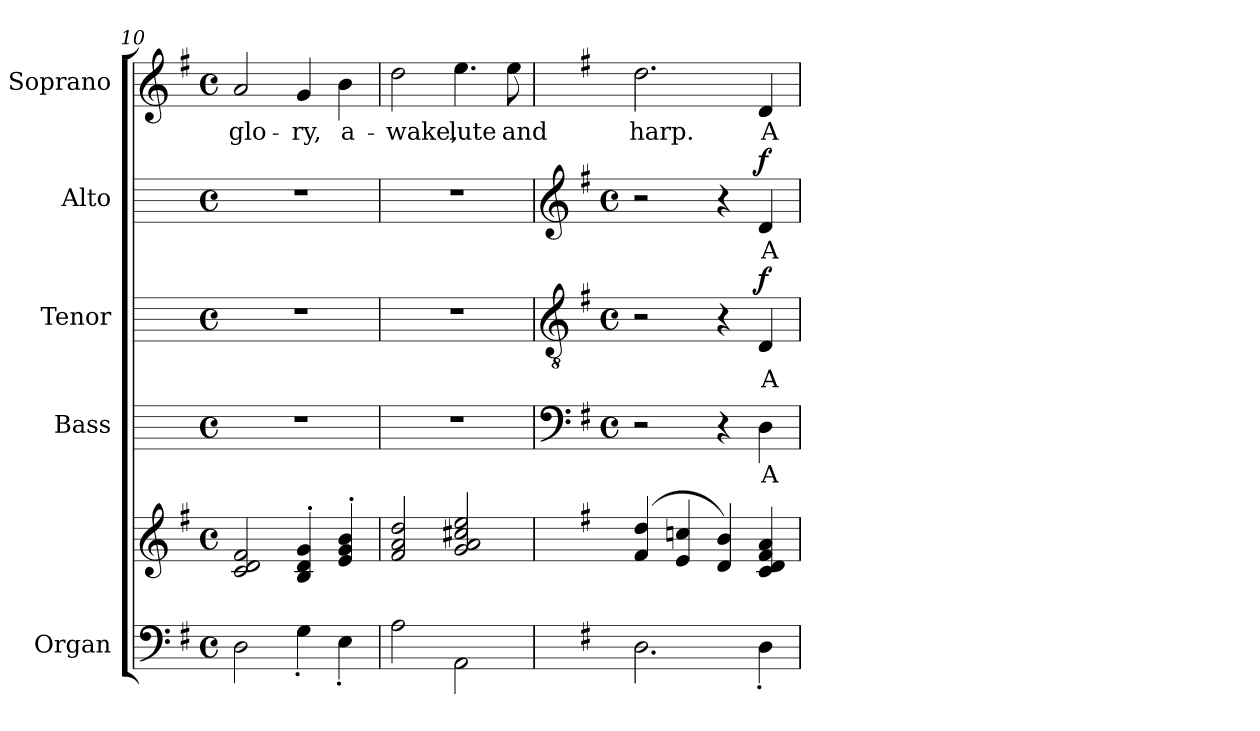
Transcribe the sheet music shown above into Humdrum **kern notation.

**kern	**kern	**kern	**text	**kern	**text	**dynam	**kern	**text	**dynam	**kern	**text
*part5	*part5	*part4	*part4	*part3	*part3	*part3	*part2	*part2	*part2	*part1	*part1
*staff6	*staff5	*staff4	*staff4	*staff3	*staff3	*staff3	*staff2	*staff2	*staff2	*staff1	*staff1
*I"Organ	*	*I"Bass	*	*I"Tenor	*	*	*I"Alto	*	*	*I"Soprano	*
*	*	*I'B	*	*I'T	*	*	*I'A	*	*	*I'S	*
*clefF4	*clefG2	*	*	*	*	*	*	*	*	*clefG2	*
*k[f#]	*k[f#]	*	*	*	*	*	*	*	*	*k[f#]	*
*G:	*G:	*	*	*	*	*	*	*	*	*G:	*
*M4/4	*M4/4	*M4/4	*	*M4/4	*	*	*M4/4	*	*	*M4/4	*
*met(c)	*met(c)	*met(c)	*	*met(c)	*	*	*met(c)	*	*	*met(c)	*
=10	=10	=10	=10	=10	=10	=10	=10	=10	=10	=10	=10
*^	*^	*	*	*	*	*	*	*	*	*	*
!	!	!	!	!	!	!	!	!	!	!	!	!	!LO:LY:b
1ryy	2D\	2c/ 2d/ 2f#/	1ryy	1r	.	1r	.	.	1r	.	.	2a	glo-
!	!	!	!	!	!	!	!	!	!	!	!	!	!LO:LY:b
.	4G'\	4B/' 4d/' 4g/'	.	.	.	.	.	.	.	.	.	4g	-ry,
!	!	!	!	!	!	!	!	!	!	!	!	!	!LO:LY:b
.	4E'\	4e/' 4g/' 4b/'	.	.	.	.	.	.	.	.	.	4b	a-
=11	=11	=11	=11	=11	=11	=11	=11	=11	=11	=11	=11	=11	=11
!	!	!	!	!	!	!	!	!	!	!	!	!	!LO:LY:b
1ryy	2A\	2f#/ 2a/ 2dd/	1ryy	1r	.	1r	.	.	1r	.	.	2dd	-wake,
!	!	!	!	!	!	!	!	!	!	!	!	!	!LO:LY:b
.	2AA\	2g/ 2a/ 2cc#X/ 2ee/	.	.	.	.	.	.	.	.	.	4.ee	lute
!	!	!	!	!	!	!	!	!	!	!	!	!	!LO:LY:b
.	.	.	.	.	.	.	.	.	.	.	.	8ee	and
!!LO:LB:g=z
=12	=12	=12	=12	=12	=12	=12	=12	=12	=12	=12	=12	=12	=12
*	*	*	*	*clefF4	*	*clefGv2	*	*	*clefG2	*	*	*	*
*	*	*	*	*k[f#]	*	*k[f#]	*	*	*k[f#]	*	*	*	*
*	*	*	*	*G:	*	*G:	*	*	*G:	*	*	*	*
*	*	*	*	*M4/4	*	*M4/4	*	*	*M4/4	*	*	*	*
*	*	*	*	*met(c)	*	*met(c)	*	*	*met(c)	*	*	*	*
!	!	!	!	!	!	!	!	!	!	!	!	!	!LO:LY:b
1ryy	2.D\	(>4f#/ 4dd/	1ryy	2r	.	2r	.	.	2r	.	.	2.dd	harp.
.	.	4e/ 4ccn/	.	.	.	.	.	.	.	.	.	.	.
.	.	4d/ 4b/)	.	4r	.	4r	.	.	4r	.	.	.	.
!	!	!	!	!	!LO:LY:b	!	!LO:LY:b	!LO:DY:b	!	!LO:LY:b	!LO:DY:b	!	!LO:LY:b
.	4D'\	4c/ 4d/ 4f#/ 4a/	.	4D	A-	4D	A-	f	4d	A-	f	4d	A-
*v	*v	*	*	*	*	*	*	*	*	*	*	*	*
*	*v	*v	*	*	*	*	*	*	*	*	*	*
=	=	=	=	=	=	=	=	=	=	=	=
*-	*-	*-	*-	*-	*-	*-	*-	*-	*-	*-	*-
